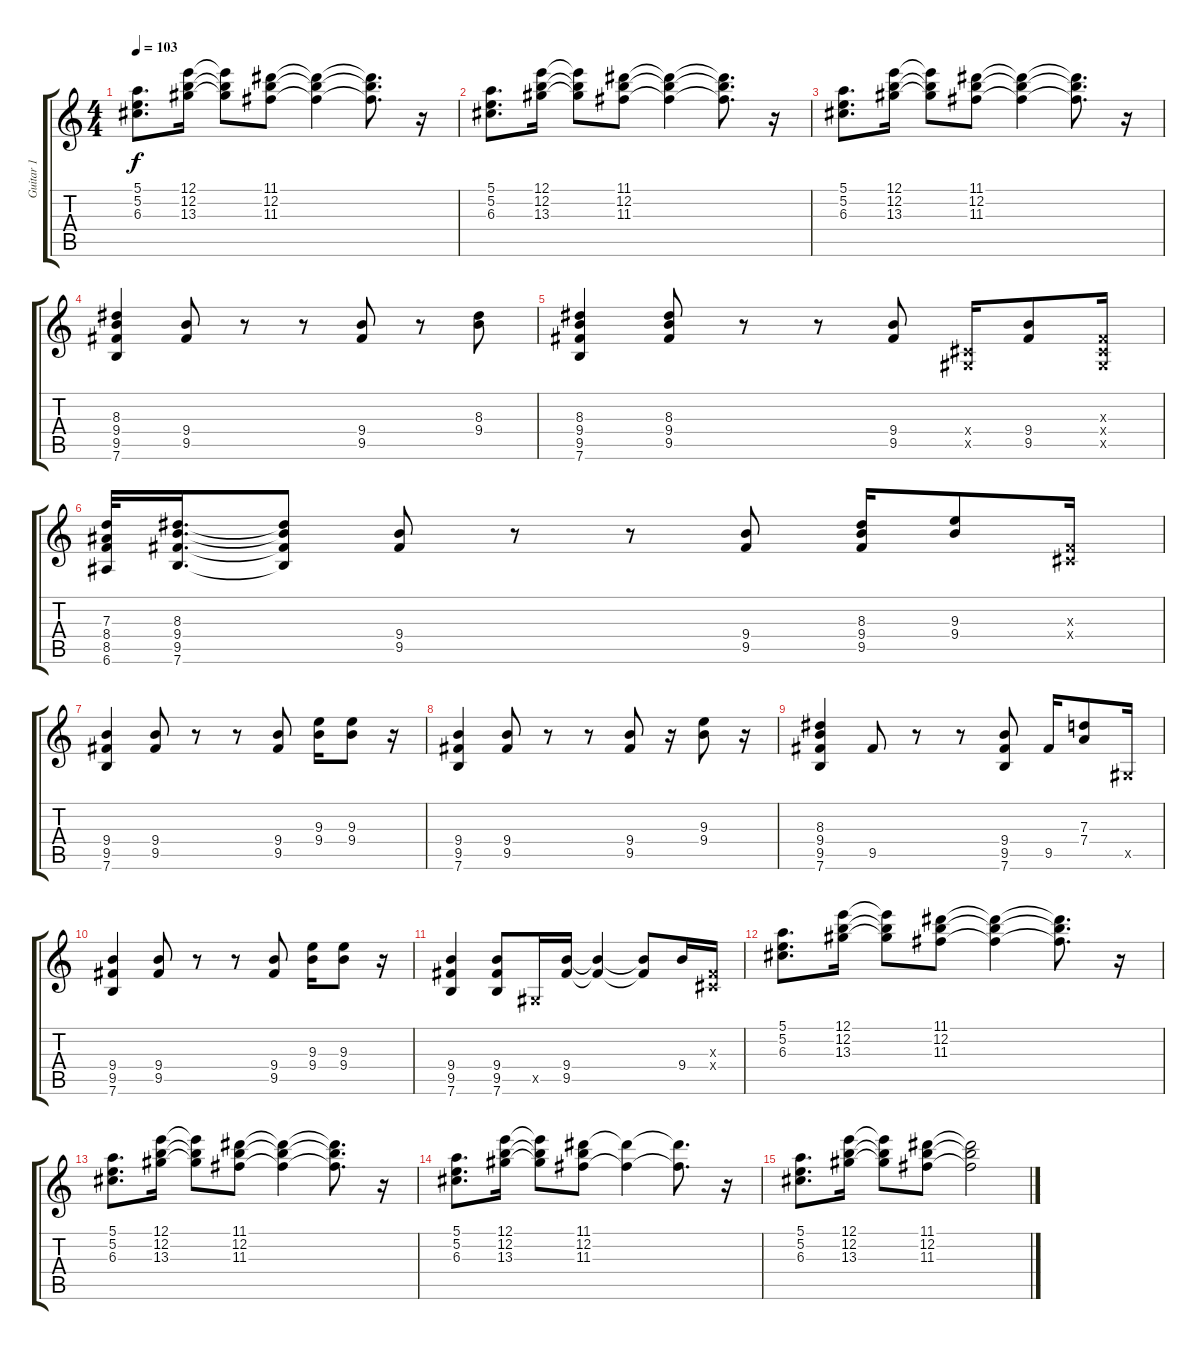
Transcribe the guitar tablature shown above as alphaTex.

\track ("Guitar 1" "Guitar 1") {instrument distortionguitar}
\staff {score tabs}
\tuning (E4 B3 G3 D3 A2 E2) {hide}
\ts (4 4)
\tempo 103
\clef g2
\ks c
(5.1 5.2 6.3).8{d dy f} (12.1 12.2 13.3).16 (12.1{t} 12.2{t} 13.3{t}).8 (11.1 12.2 11.3).8 (11.1{t} 12.2{t} 11.3{t}).4 (11.1{t} 12.2{t} 11.3{t}).8{d} r.16 |
(5.1 5.2 6.3).8{d} (12.1 12.2 13.3).16 (12.1{t} 12.2{t} 13.3{t}).8 (11.1 12.2 11.3).8 (11.1{t} 12.2{t} 11.3{t}).4 (11.1{t} 12.2{t} 11.3{t}).8{d} r.16 |
(5.1 5.2 6.3).8{d} (12.1 12.2 13.3).16 (12.1{t} 12.2{t} 13.3{t}).8 (11.1 12.2 11.3).8 (11.1{t} 12.2{t} 11.3{t}).4 (11.1{t} 12.2{t} 11.3{t}).8{d} r.16 |
(8.3 9.4 9.5 7.6).4 (9.4 9.5).8 r.8 r.8 (9.4 9.5).8 r.8 (8.3 9.4).8 |
(8.3 9.4 9.5 7.6).4 (8.3 9.4 9.5).8 r.8 r.8 (9.4 9.5).8 (-1.4{x} -1.5{x}).16 (9.4 9.5).8 (-1.3{x} -1.4{x} -1.5{x}).16 |
(7.3 8.4 8.5 6.6).32 (8.3 9.4 9.5 7.6).16{d} (8.3{t} 9.4{t} 9.5{t} 7.6{t}).8 (9.4 9.5).8 r.8 r.8 (9.4 9.5).8 (8.3 9.4 9.5).16 (9.3 9.4).8 (-1.3{x} -1.4{x}).16 |
(9.4 9.5 7.6).4 (9.4 9.5).8 r.8 r.8 (9.4 9.5).8 (9.3 9.4).16 (9.3 9.4).8 r.16 |
(9.4 9.5 7.6).4 (9.4 9.5).8 r.8 r.8 (9.4 9.5).8 r.16 (9.3 9.4).8 r.16 |
(8.3 9.4 9.5 7.6).4 9.5.8 r.8 r.8 (9.4 9.5 7.6).8 9.5.16 (7.3 7.4).8 -1.5{x}.16 |
(9.4 9.5 7.6).4 (9.4 9.5).8 r.8 r.8 (9.4 9.5).8 (9.3 9.4).16 (9.3 9.4).8 r.16 |
(9.4 9.5 7.6).4 (9.4 9.5 7.6).8 -1.5{x}.16 (9.4 9.5).16 (9.4{t} 9.5{t}).4 (9.4{t} 9.5{t}).8 9.4.16 (-1.3{x} -1.4{x}).16 |
(5.1 5.2 6.3).8{d} (12.1 12.2 13.3).16 (12.1{t} 12.2{t} 13.3{t}).8 (11.1 12.2 11.3).8 (11.1{t} 12.2{t} 11.3{t}).4 (11.1{t} 12.2{t} 11.3{t}).8{d} r.16 |
(5.1 5.2 6.3).8{d} (12.1 12.2 13.3).16 (12.1{t} 12.2{t} 13.3{t}).8 (11.1 12.2 11.3).8 (11.1{t} 12.2{t} 11.3{t}).4 (11.1{t} 12.2{t} 11.3{t}).8{d} r.16 |
(5.1 5.2 6.3).8{d} (12.1 12.2 13.3).16 (12.1{t} 12.2{t} 13.3{t}).8 (11.1 12.2 11.3).8 (11.1{t} 11.3{t}).4 (11.1{t} 11.3{t}).8{d} r.16 |
(5.1 5.2 6.3).8{d} (12.1 12.2 13.3).16 (12.1{t} 12.2{t} 13.3{t}).8 (11.1 12.2 11.3).8 (11.1{t} 12.2{t} 11.3{t}).2
